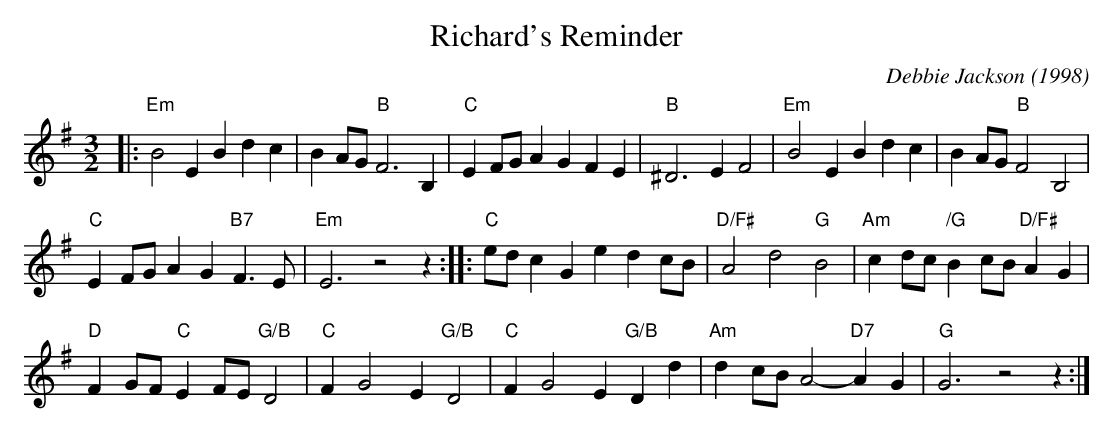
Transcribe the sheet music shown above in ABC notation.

X:1
T:Richard's Reminder
C:Debbie Jackson (1998)
M:3/2
L:1/8
K:Em
|:\
"Em"B4 E2B2 d2c2 | B2AG "B"F6 B,2 |\
"C"E2FG A2G2 F2E2 | "B"^D6 E2F4 |\
"Em"B4 E2B2 d2c2 | B2AG "B"F4 B,4 |
"C"E2FG A2G2 "B7"F3E | "Em"E6 z4 z2 ::\
"C"edc2 G2e2 d2cB | "D/F#"A4 d4 "G"B4 |\
"Am"c2dc "/G"B2cB "D/F#"A2G2 |
"D"F2GF "C"E2FE "G/B"D4 |\
"C"F2 G4 E2 "G/B"D4 | "C"F2 G4 E2 "G/B"D2d2 |\
"Am"d2cB A4- "D7"A2G2 | "G"G6 z4 z2 :|
